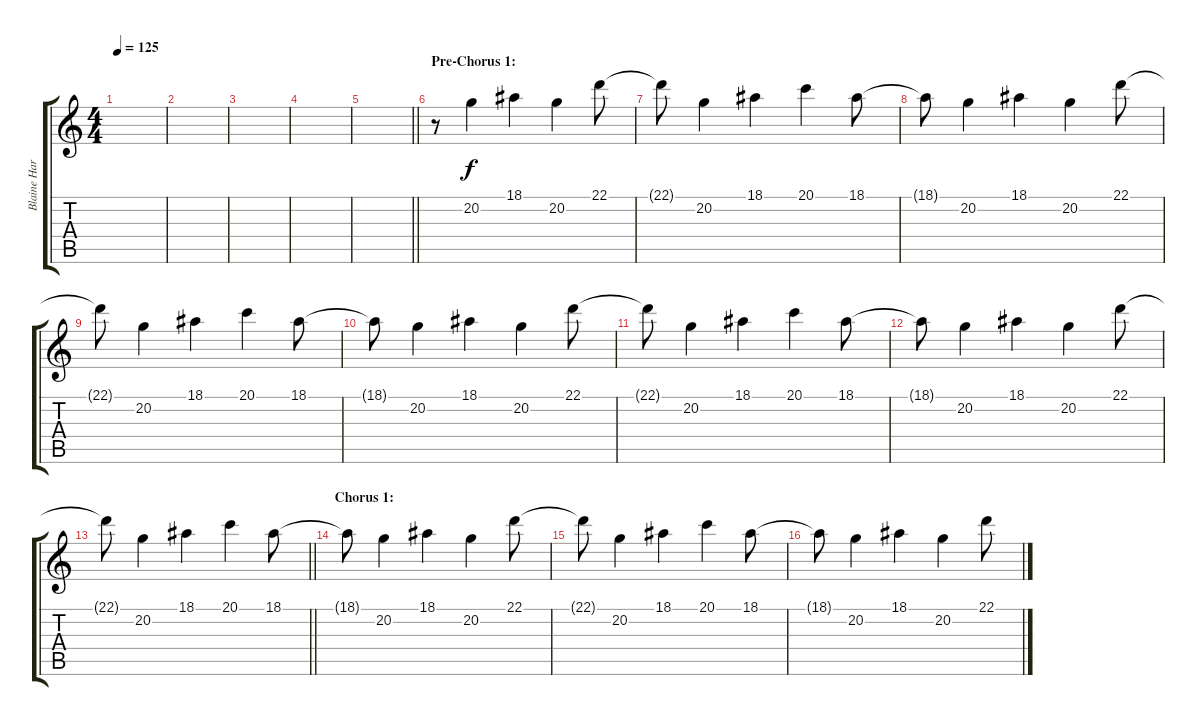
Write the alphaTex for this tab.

\track ("Blaine Harrison (Keyboard 1)" "Blaine Har") {instrument synthstrings1}
\staff {score tabs}
\tuning (E4 B3 G3 D3 A2 E2) {hide}
\ts (4 4)
\tempo 125
\clef g2
\ks c
|
|
|
|
\barLineRight lightlight
|
\section ("" "Pre-Chorus 1:")
r.8 20.2.4{volume 10 instrument synthstrings1} 18.1.4 20.2.4 22.1.8 |
22.1{t}.8 20.2.4 18.1.4 20.1.4 18.1.8 |
18.1{t}.8 20.2.4 18.1.4 20.2.4 22.1.8 |
22.1{t}.8 20.2.4 18.1.4 20.1.4 18.1.8 |
18.1{t}.8 20.2.4 18.1.4 20.2.4 22.1.8 |
22.1{t}.8 20.2.4 18.1.4 20.1.4 18.1.8 |
18.1{t}.8 20.2.4 18.1.4 20.2.4 22.1.8 |
\barLineRight lightlight
22.1{t}.8 20.2.4 18.1.4 20.1.4 18.1.8 |
\section ("" "Chorus 1:")
18.1{t}.8 20.2.4{volume 10} 18.1.4 20.2.4 22.1.8 |
22.1{t}.8 20.2.4 18.1.4 20.1.4 18.1.8 |
18.1{t}.8 20.2.4 18.1.4 20.2.4 22.1.8
